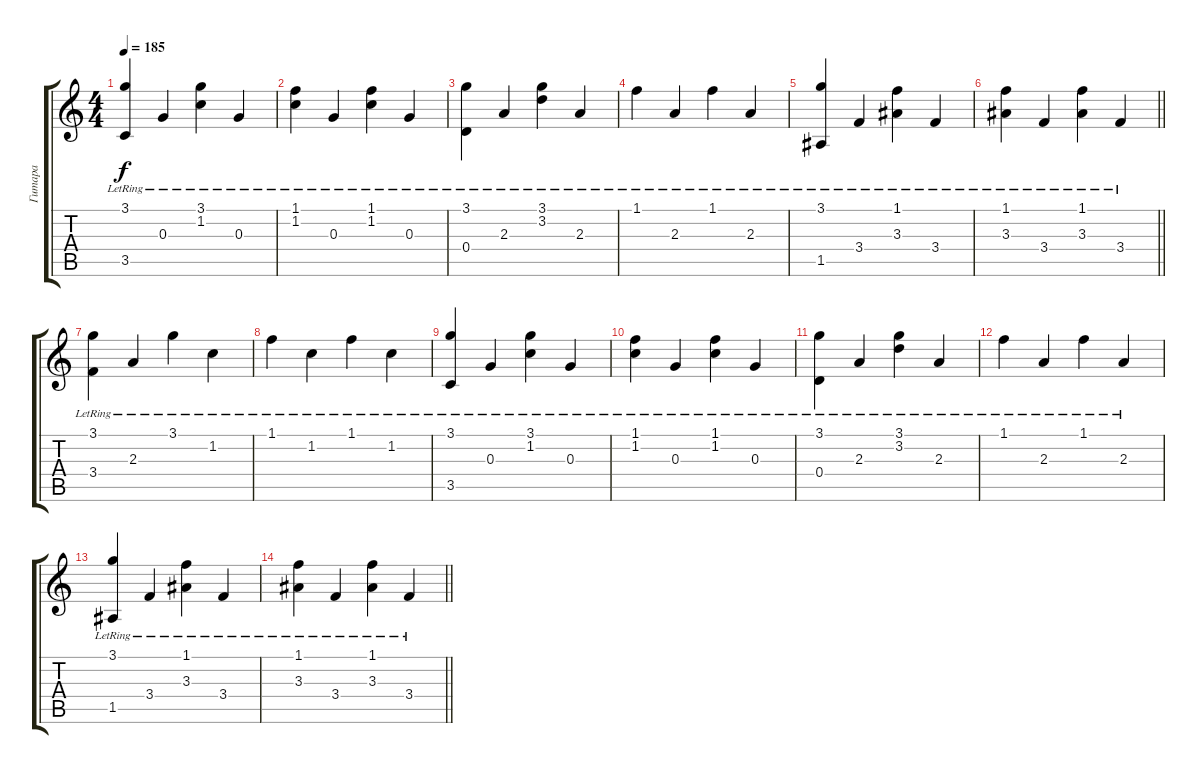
\track ("Гитара" "Гитара") {instrument acousticguitarsteel}
\staff {score tabs}
\tuning (E4 B3 G3 D3 A2 E2) {hide}
\ts (4 4)
\tempo 185
\clef g2
\ks c
(3.1{lr} 3.5{lr}).4{dy f} 0.3{lr}.4 (3.1{lr} 1.2{lr}).4 0.3{lr}.4 |
(1.1{lr} 1.2{lr}).4 0.3{lr}.4 (1.1{lr} 1.2{lr}).4 0.3{lr}.4 |
(3.1{lr} 0.4{lr}).4 2.3{lr}.4 (3.1{lr} 3.2{lr}).4 2.3{lr}.4 |
1.1{lr}.4 2.3{lr}.4 1.1{lr}.4 2.3{lr}.4 |
(3.1{lr} 1.5{lr}).4 3.4{lr}.4 (1.1{lr} 3.3{lr}).4 3.4{lr}.4 |
\barLineRight lightlight
(1.1{lr} 3.3{lr}).4 3.4{lr}.4 (1.1{lr} 3.3{lr}).4 3.4{lr}.4 |
(3.1{lr} 3.4{lr}).4 2.3{lr}.4 3.1{lr}.4 1.2{lr}.4 |
1.1{lr}.4 1.2{lr}.4 1.1{lr}.4 1.2{lr}.4 |
(3.1{lr} 3.5{lr}).4 0.3{lr}.4 (3.1{lr} 1.2{lr}).4 0.3{lr}.4 |
(1.1{lr} 1.2{lr}).4 0.3{lr}.4 (1.1{lr} 1.2{lr}).4 0.3{lr}.4 |
(3.1{lr} 0.4{lr}).4{volume 2} 2.3{lr}.4 (3.1{lr} 3.2{lr}).4 2.3{lr}.4 |
1.1{lr}.4 2.3{lr}.4 1.1{lr}.4 2.3{lr}.4 |
(3.1{lr} 1.5{lr}).4 3.4{lr}.4 (1.1{lr} 3.3{lr}).4 3.4{lr}.4 |
\barLineRight lightlight
(1.1{lr} 3.3{lr}).4 3.4{lr}.4 (1.1{lr} 3.3{lr}).4 3.4{lr}.4
